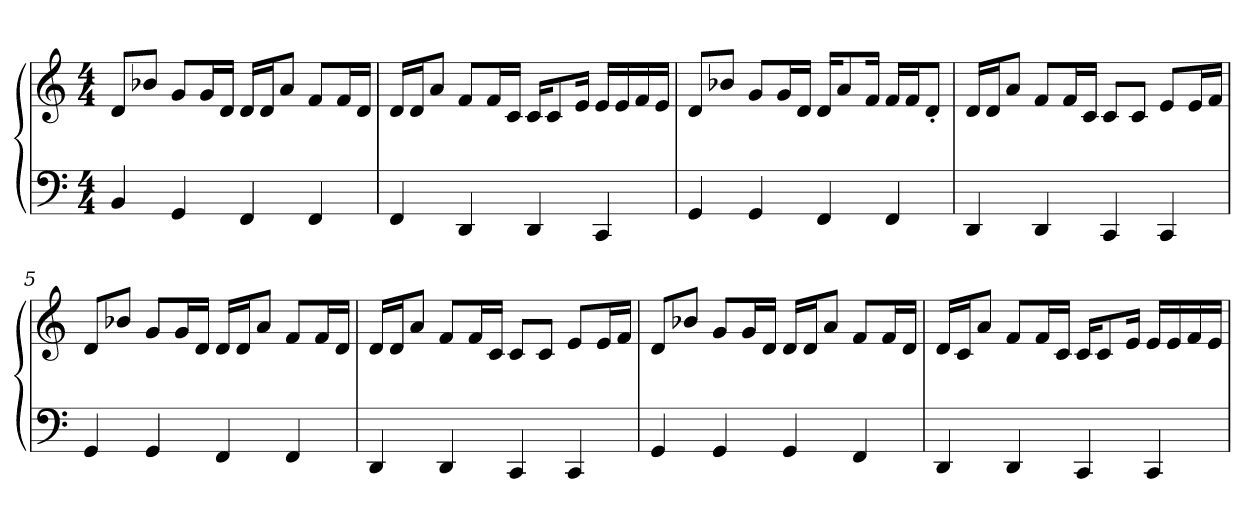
**kern	**kern
*part1	*part1
*staff2	*staff1
*clefF4	*clefG2
*M4/4	*M4/4
=1	=1
4BB	8dL
.	8b-XJ
4GG	8gL
.	16gL
.	16dJJ
4FF	16dLL
.	16dJ
.	8aJ
4FF	8fL
.	16fL
.	16dJJ
=2	=2
4FF	16dLL
.	16dJ
.	8aJ
4DD	8fL
.	16fL
.	16cJJ
4DD	16cKL
.	8c
.	16eJk
4CC	16eLL
.	16e
.	16f
.	16eJJ
=3	=3
4GG	8dL
.	8b-XJ
4GG	8gL
.	16gL
.	16dJJ
4FF	16dKL
.	8a
.	16fJk
4FF	16fLL
.	16fJ
.	8d'J
=4	=4
4DD	16dLL
.	16dJ
.	8aJ
4DD	8fL
.	16fL
.	16cJJ
4CC	8cL
.	8cJ
4CC	8eL
.	16eL
.	16fJJ
=5	=5
4GG	8dL
.	8b-XJ
4GG	8gL
.	16gL
.	16dJJ
4FF	16dLL
.	16dJ
.	8aJ
4FF	8fL
.	16fL
.	16dJJ
=6	=6
4DD	16dLL
.	16dJ
.	8aJ
4DD	8fL
.	16fL
.	16cJJ
4CC	8cL
.	8cJ
4CC	8eL
.	16eL
.	16fJJ
=7	=7
4GG	8dL
.	8b-XJ
4GG	8gL
.	16gL
.	16dJJ
4GG	16dLL
.	16dJ
.	8aJ
4FF	8fL
.	16fL
.	16dJJ
=8	=8
4DD	16dLL
.	16cJ
.	8aJ
4DD	8fL
.	16fL
.	16cJJ
4CC	16cKL
.	8c
.	16eJk
4CC	16eLL
.	16e
.	16f
.	16eJJ
=	=
*-	*-
